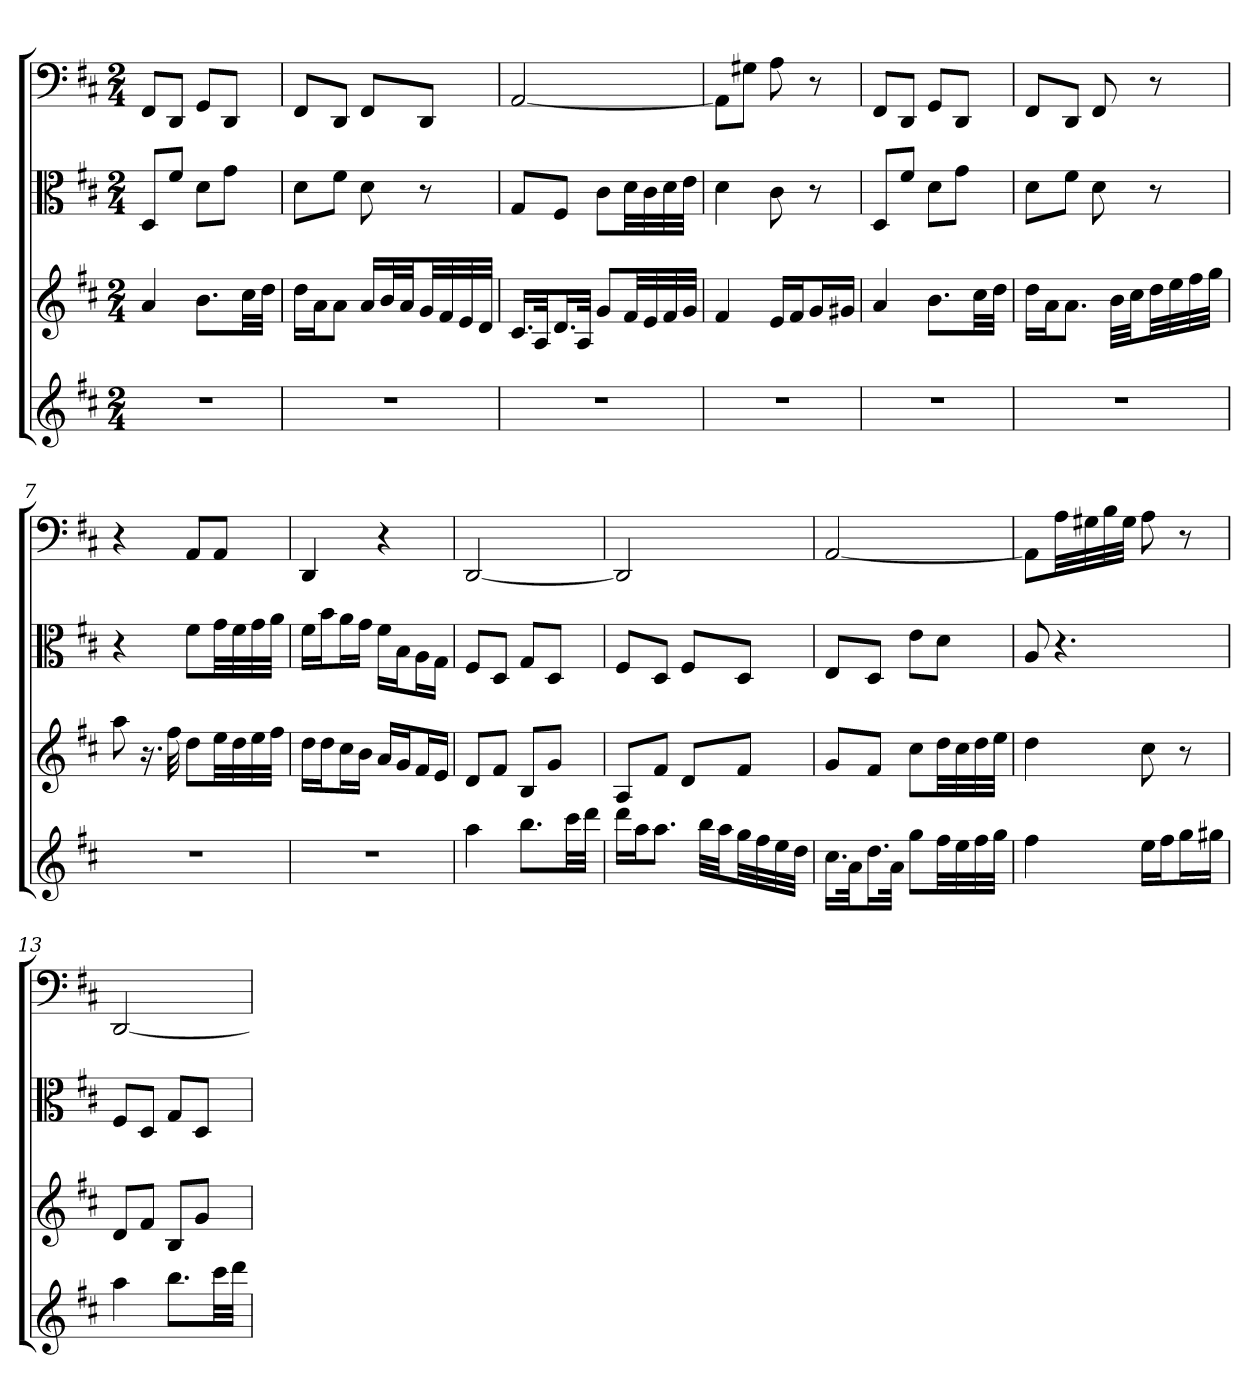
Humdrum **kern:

**kern	**kern	**kern	**kern
*part4	*part3	*part2	*part1
*staff4	*staff3	*staff2	*staff1
*	*	*clefC3	*clefF4
*k[f#c#]	*k[f#c#]	*k[f#c#]	*k[f#c#]
*D:	*D:	*D:	*D:
*M2/4	*M2/4	*M2/4	*M2/4
=1	=1	=1	=1
2r	4a	8D/L	8FF#/L
.	.	8f#/J	8DD/J
.	8.bL	8d\L	8GG/L
.	.	8g\J	8DD/J
.	32cc#LL	.	.
.	32ddJJJ	.	.
=2	=2	=2	=2
2r	16ddLL	8d\L	8FF#/L
.	16aJ	.	.
.	8aJ	8f#\J	8DD/J
.	16aLL	8d	8FF#/L
.	32bL	.	.
.	32aJJ	.	.
.	32gLL	8r	8DD/J
.	32f#	.	.
.	32e	.	.
.	32dJJJ	.	.
=3	=3	=3	=3
2r	16.c#LL	8G/L	[2AA
.	32AJk	.	.
.	16.dL	8F#/J	.
.	32AJJk	.	.
.	8gL	8c#\L	.
.	32f#LL	32d\LL	.
.	32e	32c#\	.
.	32f#	32d\	.
.	32gJJJ	32e\JJJ	.
=4	=4	=4	=4
2r	4f#	4d	8AA\L]
.	.	.	8G#X\J
.	16eLL	8c#	8A
.	16f#J	.	.
.	16gL	8r	8r
.	16g#XJJ	.	.
=5	=5	=5	=5
2r	4a	8D/L	8FF#/L
.	.	8f#/J	8DD/J
.	8.bL	8d\L	8GG/L
.	.	8g\J	8DD/J
.	32cc#LL	.	.
.	32ddJJJ	.	.
=6	=6	=6	=6
2r	16ddLL	8d\L	8FF#/L
.	16aJ	.	.
.	8.aJ	8f#\J	8DD/J
.	.	8d	8FF#
.	32bLLL	.	.
.	32cc#JJ	.	.
.	32ddLL	8r	8r
.	32ee	.	.
.	32ff#	.	.
.	32ggJJJ	.	.
=7	=7	=7	=7
2r	8aa	4r	4r
.	16.r	.	.
.	32ff#	.	.
.	8ddL	8f#\L	8AA/L
.	32eeLL	32g\LL	8AA/J
.	32dd	32f#\	.
.	32ee	32g\	.
.	32ff#JJJ	32a\JJJ	.
=8	=8	=8	=8
2r	16ddLL	16f#\LL	4DD
.	16ddJ	16b\J	.
.	16cc#L	16a\L	.
.	16bJJ	16g\JJ	.
.	16aLL	16f#\LL	4r
.	16gJ	16B\J	.
.	16f#L	16A\L	.
.	16eJJ	16G\JJ	.
=9	=9	=9	=9
4aa	8dL	8F#/L	[2DD
.	8f#J	8D/J	.
8.bbL	8BL	8G/L	.
.	8gJ	8D/J	.
32ccc#LL	.	.	.
32dddJJJ	.	.	.
=10	=10	=10	=10
16dddLL	8AL	8F#/L	2DD]
16aaJ	.	.	.
8.aaJ	8f#J	8D/J	.
.	8dL	8F#/L	.
32bbLLL	.	.	.
32aaJJ	.	.	.
32ggLL	8f#J	8D/J	.
32ff#	.	.	.
32ee	.	.	.
32ddJJJ	.	.	.
=11	=11	=11	=11
16.cc#LL	8gL	8E/L	[2AA
32aJk	.	.	.
16.ddL	8f#J	8D/J	.
32aJJk	.	.	.
8ggL	8cc#L	8e\L	.
32ff#LL	32ddLL	8d\J	.
32ee	32cc#	.	.
32ff#	32dd	.	.
32ggJJJ	32eeJJJ	.	.
=12	=12	=12	=12
4ff#	4dd	8A	8AA\L]
.	.	4.r	32A\LL
.	.	.	32G#X\
.	.	.	32B\
.	.	.	32G#\JJJ
16eeLL	8cc#	.	8A
16ff#J	.	.	.
16ggL	8r	.	8r
16gg#XJJ	.	.	.
=13	=13	=13	=13
4aa	8dL	8F#/L	[2DD
.	8f#J	8D/J	.
8.bbL	8BL	8G/L	.
.	8gJ	8D/J	.
32ccc#LL	.	.	.
32dddJJJ	.	.	.
=	=	=	=
*-	*-	*-	*-
